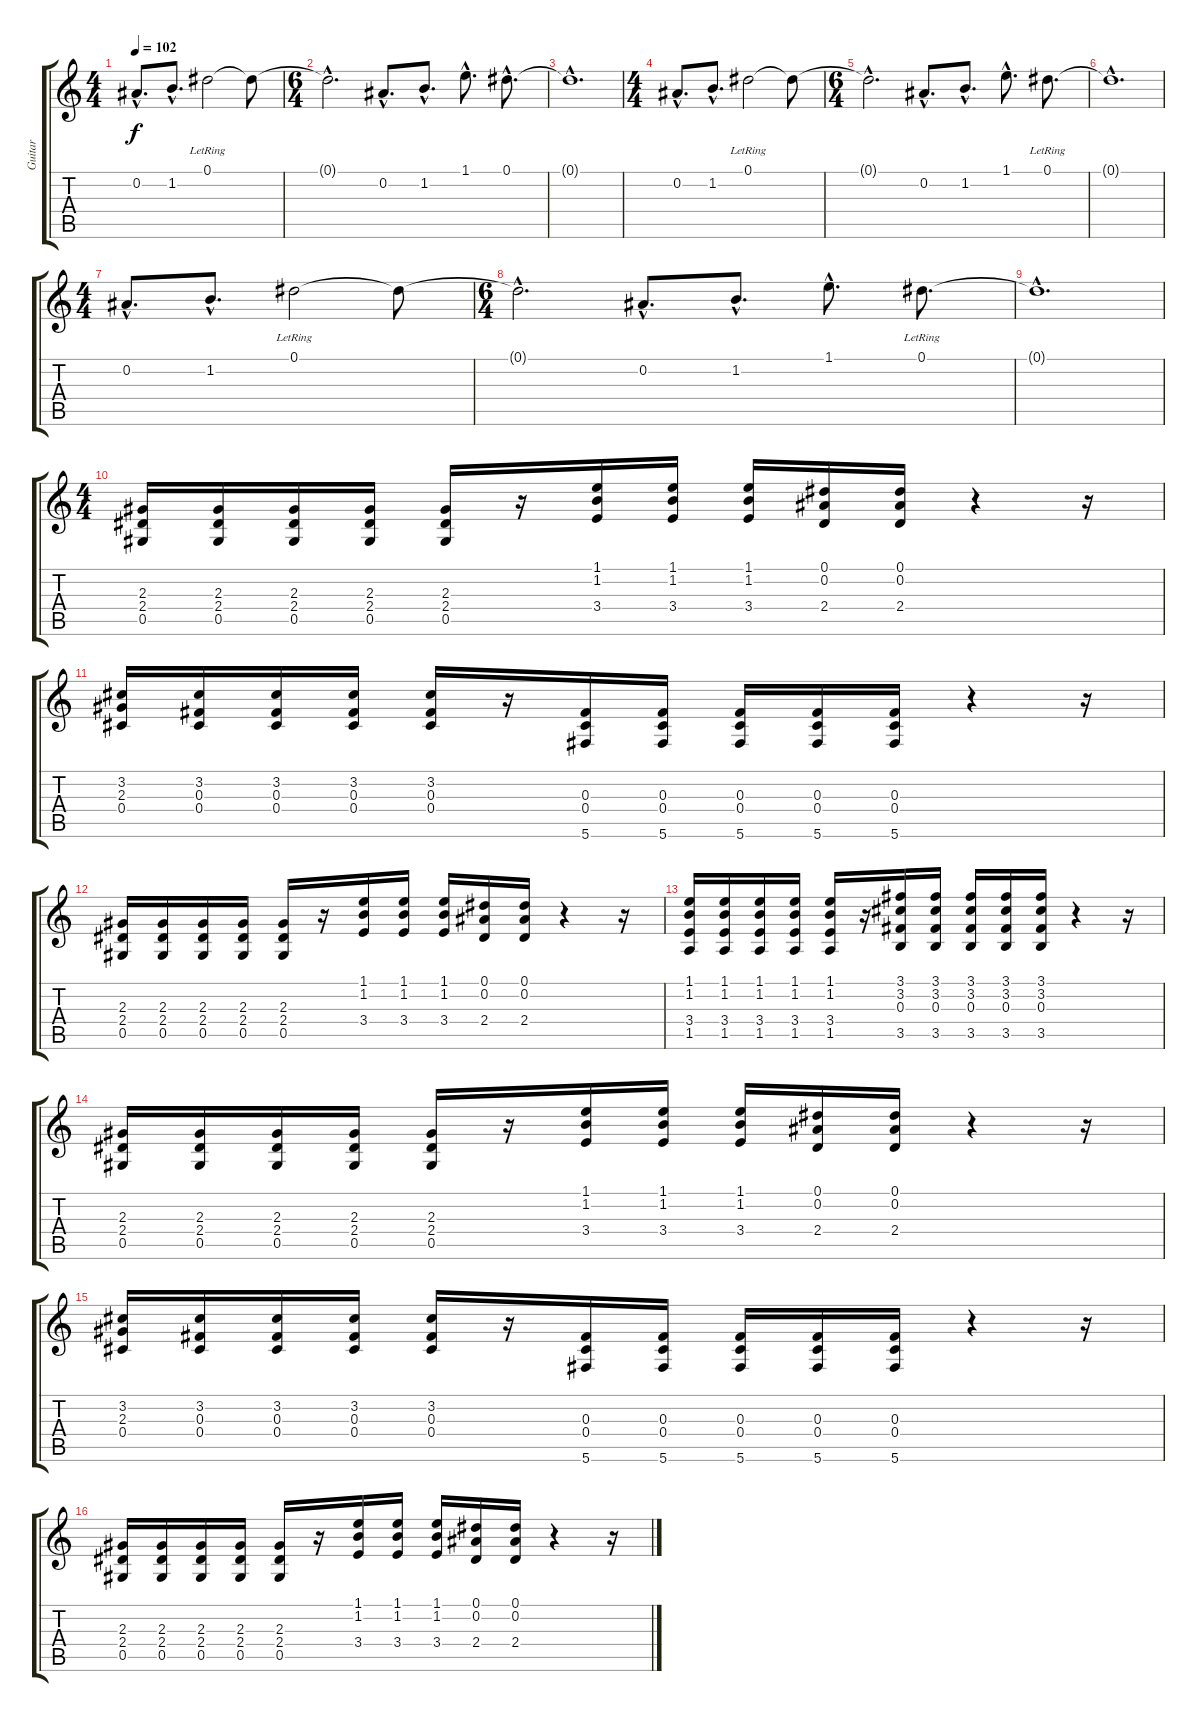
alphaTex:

\track ("Guitar" "Guitar") {instrument distortionguitar}
\staff {score tabs}
\tuning (Eb4 Bb3 Gb3 Db3 Ab2 Db2) {hide}
\ts (4 4)
\tempo 102
\clef g2
\ks c
0.2{hac}.8{d dy f} 1.2{hac}.8{d} 0.1{lr}.2 0.1{t}.8 |
\ts (6 4)
0.1{hac t}.2{d} 0.2{hac}.8{d} 1.2{hac}.8{d} 1.1{hac}.8{d} 0.1{hac}.8{d} |
0.1{hac t}.1{d} |
\ts (4 4)
0.2{hac}.8{d} 1.2{hac}.8{d} 0.1{lr}.2 0.1{t}.8 |
\ts (6 4)
0.1{hac t}.2{d} 0.2{hac}.8{d} 1.2{hac}.8{d} 1.1{hac}.8{d} 0.1{lr}.8{d} |
0.1{hac t}.1{d} |
\ts (4 4)
0.2{hac}.8{d} 1.2{hac}.8{d} 0.1{lr}.2 0.1{t}.8 |
\ts (6 4)
0.1{hac t}.2{d} 0.2{hac}.8{d} 1.2{hac}.8{d} 1.1{hac}.8{d} 0.1{lr}.8{d} |
0.1{hac t}.1{d} |
\ts (4 4)
(2.3 2.4 0.5).16 (2.3 2.4 0.5).16 (2.3 2.4 0.5).16 (2.3 2.4 0.5).16 (2.3 2.4 0.5).16 r.16 (1.1 1.2 3.4).16 (1.1 1.2 3.4).16 (1.1 1.2 3.4).16 (0.1 0.2 2.4).16 (0.1 0.2 2.4).16 r.4 r.16 |
(3.2 2.3 0.4).16 (3.2 0.3 0.4).16 (3.2 0.3 0.4).16 (3.2 0.3 0.4).16 (3.2 0.3 0.4).16 r.16 (0.3 0.4 5.6).16 (0.3 0.4 5.6).16 (0.3 0.4 5.6).16 (0.3 0.4 5.6).16 (0.3 0.4 5.6).16 r.4 r.16 |
(2.3 2.4 0.5).16 (2.3 2.4 0.5).16 (2.3 2.4 0.5).16 (2.3 2.4 0.5).16 (2.3 2.4 0.5).16 r.16 (1.1 1.2 3.4).16 (1.1 1.2 3.4).16 (1.1 1.2 3.4).16 (0.1 0.2 2.4).16 (0.1 0.2 2.4).16 r.4 r.16 |
(1.1 1.2 3.4 1.5).16 (1.1 1.2 3.4 1.5).16 (1.1 1.2 3.4 1.5).16 (1.1 1.2 3.4 1.5).16 (1.1 1.2 3.4 1.5).16 r.16 (3.1 3.2 0.3 3.5).16 (3.1 3.2 0.3 3.5).16 (3.1 3.2 0.3 3.5).16 (3.1 3.2 0.3 3.5).16 (3.1 3.2 0.3 3.5).16 r.4 r.16 |
(2.3 2.4 0.5).16 (2.3 2.4 0.5).16 (2.3 2.4 0.5).16 (2.3 2.4 0.5).16 (2.3 2.4 0.5).16 r.16 (1.1 1.2 3.4).16 (1.1 1.2 3.4).16 (1.1 1.2 3.4).16 (0.1 0.2 2.4).16 (0.1 0.2 2.4).16 r.4 r.16 |
(3.2 2.3 0.4).16 (3.2 0.3 0.4).16 (3.2 0.3 0.4).16 (3.2 0.3 0.4).16 (3.2 0.3 0.4).16 r.16 (0.3 0.4 5.6).16 (0.3 0.4 5.6).16 (0.3 0.4 5.6).16 (0.3 0.4 5.6).16 (0.3 0.4 5.6).16 r.4 r.16 |
(2.3 2.4 0.5).16 (2.3 2.4 0.5).16 (2.3 2.4 0.5).16 (2.3 2.4 0.5).16 (2.3 2.4 0.5).16 r.16 (1.1 1.2 3.4).16 (1.1 1.2 3.4).16 (1.1 1.2 3.4).16 (0.1 0.2 2.4).16 (0.1 0.2 2.4).16 r.4 r.16
